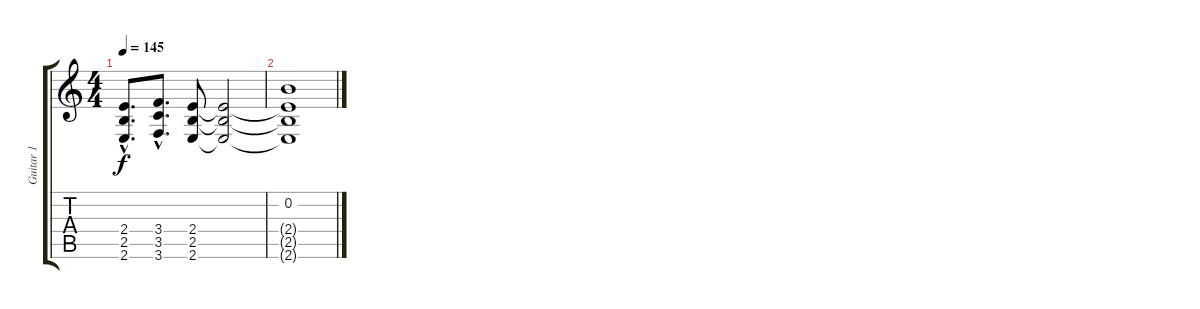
\track ("Guitar 1" "Guitar 1") {instrument distortionguitar}
\staff {score tabs}
\tuning (E4 B3 G3 D3 A2 D2) {hide}
\ts (4 4)
\tempo 145
\clef g2
\ks c
(2.4{hac} 2.5{hac} 2.6{hac}).8{d dy f} (3.4{hac} 3.5{hac} 3.6{hac}).8{d} (2.4 2.5 2.6).8 (2.4{t} 2.5{t} 2.6{t}).2 |
(0.2 2.4{t} 2.5{t} 2.6{t}).1
